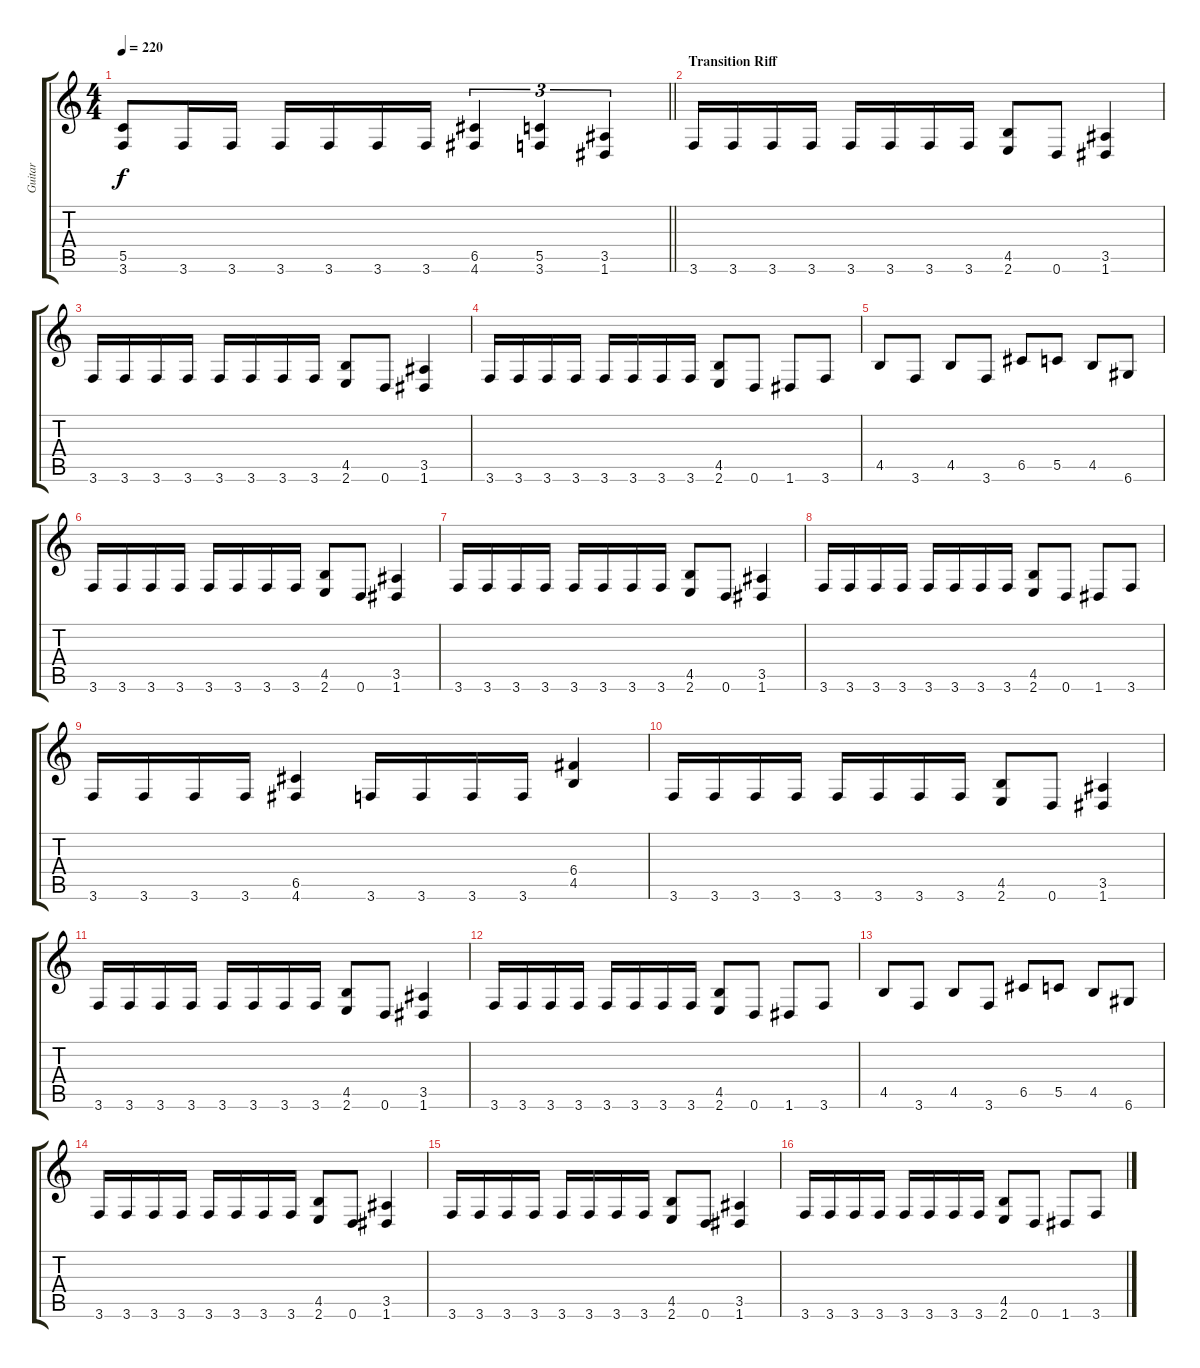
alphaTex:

\track ("Guitar" "Guitar") {instrument distortionguitar}
\staff {score tabs}
\tuning (D4 A3 F3 C3 G2 D2) {hide}
\ts (4 4)
\tempo 220
\clef g2
\barLineRight lightlight
\ks c
(5.5 3.6).8{dy f} 3.6.16 3.6.16 3.6.16 3.6.16 3.6.16 3.6.16 (6.5 4.6).4{tu (3 2)} (5.5 3.6).4{tu (3 2)} (3.5 1.6).4{tu (3 2)} |
\section ("" "Transition Riff")
3.6.16 3.6.16 3.6.16 3.6.16 3.6.16 3.6.16 3.6.16 3.6.16 (4.5 2.6).8 0.6.8 (3.5 1.6).4 |
3.6.16 3.6.16 3.6.16 3.6.16 3.6.16 3.6.16 3.6.16 3.6.16 (4.5 2.6).8 0.6.8 (3.5 1.6).4 |
3.6.16 3.6.16 3.6.16 3.6.16 3.6.16 3.6.16 3.6.16 3.6.16 (4.5 2.6).8 0.6.8 1.6.8 3.6.8 |
4.5.8 3.6.8 4.5.8 3.6.8 6.5.8 5.5.8 4.5.8 6.6.8 |
3.6.16 3.6.16 3.6.16 3.6.16 3.6.16 3.6.16 3.6.16 3.6.16 (4.5 2.6).8 0.6.8 (3.5 1.6).4 |
3.6.16 3.6.16 3.6.16 3.6.16 3.6.16 3.6.16 3.6.16 3.6.16 (4.5 2.6).8 0.6.8 (3.5 1.6).4 |
3.6.16 3.6.16 3.6.16 3.6.16 3.6.16 3.6.16 3.6.16 3.6.16 (4.5 2.6).8 0.6.8 1.6.8 3.6.8 |
3.6.16 3.6.16 3.6.16 3.6.16 (6.5 4.6).4 3.6.16 3.6.16 3.6.16 3.6.16 (6.4 4.5).4 |
3.6.16 3.6.16 3.6.16 3.6.16 3.6.16 3.6.16 3.6.16 3.6.16 (4.5 2.6).8 0.6.8 (3.5 1.6).4 |
3.6.16 3.6.16 3.6.16 3.6.16 3.6.16 3.6.16 3.6.16 3.6.16 (4.5 2.6).8 0.6.8 (3.5 1.6).4 |
3.6.16 3.6.16 3.6.16 3.6.16 3.6.16 3.6.16 3.6.16 3.6.16 (4.5 2.6).8 0.6.8 1.6.8 3.6.8 |
4.5.8 3.6.8 4.5.8 3.6.8 6.5.8 5.5.8 4.5.8 6.6.8 |
3.6.16 3.6.16 3.6.16 3.6.16 3.6.16 3.6.16 3.6.16 3.6.16 (4.5 2.6).8 0.6.8 (3.5 1.6).4 |
3.6.16 3.6.16 3.6.16 3.6.16 3.6.16 3.6.16 3.6.16 3.6.16 (4.5 2.6).8 0.6.8 (3.5 1.6).4 |
3.6.16 3.6.16 3.6.16 3.6.16 3.6.16 3.6.16 3.6.16 3.6.16 (4.5 2.6).8 0.6.8 1.6.8 3.6.8
